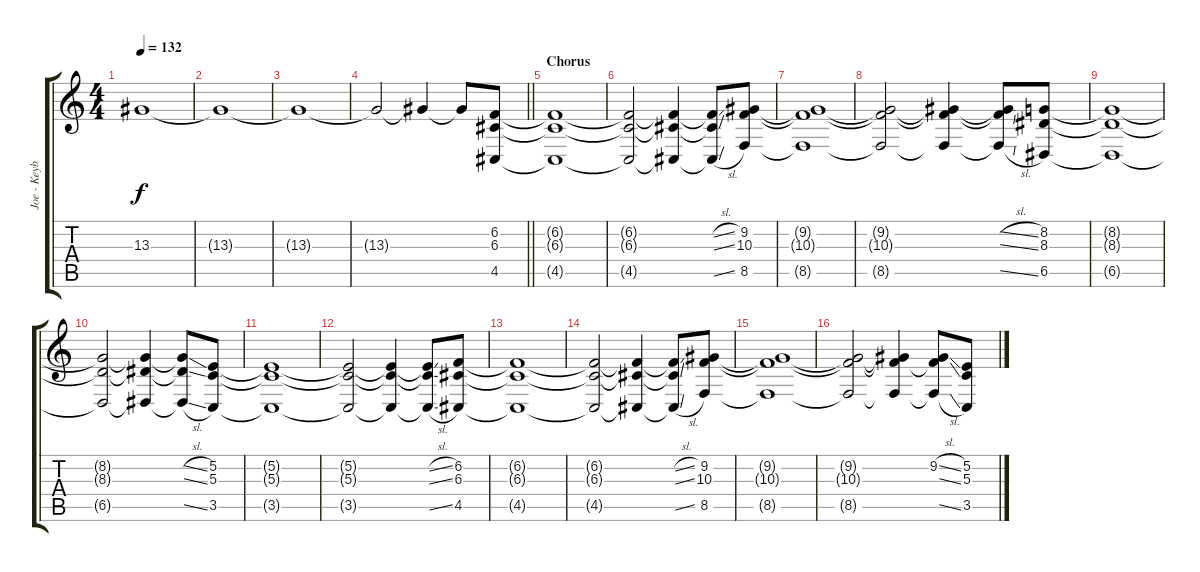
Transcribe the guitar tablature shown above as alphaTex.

\track ("Joe - Keyboards" "Joe - Keyb") {instrument lead2sawtooth}
\staff {score tabs}
\tuning (E4 B3 G3 D3 A2 E2) {hide}
\ts (4 4)
\tempo 132
\clef g2
\ks c
13.3.1{dy f} |
13.3{t}.1 |
13.3{t}.1 |
\barLineRight lightlight
13.3{t}.2 13.3{t}.4 13.3{t}.8 (6.2 6.3 4.5).8 |
\section ("" "Chorus")
(6.2{t} 6.3{t} 4.5{t}).1 |
(6.2{t} 6.3{t} 4.5{t}).2 (6.2{t} 6.3{t} 4.5{t}).4 (6.2{sl t} 6.3{sl t} 4.5{sl t}).8 (9.2 10.3 8.5).8 |
(9.2{t} 10.3{t} 8.5{t}).1 |
(9.2{t} 10.3{t} 8.5{t}).2 (9.2{t} 10.3{t} 8.5{t}).4 (9.2{sl t} 10.3{sl t} 8.5{sl t}).8 (8.2 8.3 6.5).8 |
(8.2{t} 8.3{t} 6.5{t}).1 |
(8.2{t} 8.3{t} 6.5{t}).2 (8.2{t} 8.3{t} 6.5{t}).4 (8.2{sl t} 8.3{sl t} 6.5{sl t}).8 (5.2 5.3 3.5).8 |
(5.2{t} 5.3{t} 3.5{t}).1 |
(5.2{t} 5.3{t} 3.5{t}).2 (5.2{t} 5.3{t} 3.5{t}).4 (5.2{sl t} 5.3{sl t} 3.5{sl t}).8 (6.2 6.3 4.5).8 |
(6.2{t} 6.3{t} 4.5{t}).1 |
(6.2{t} 6.3{t} 4.5{t}).2 (6.2{t} 6.3{t} 4.5{t}).4 (6.2{sl t} 6.3{sl t} 4.5{sl t}).8 (9.2 10.3 8.5).8 |
(9.2{t} 10.3{t} 8.5{t}).1 |
(9.2{t} 10.3{t} 8.5{t}).2 (9.2{t} 10.3{t} 8.5{t}).4 (9.2{sl} 10.3{sl t} 8.5{sl t}).8 (5.2 5.3 3.5).8
